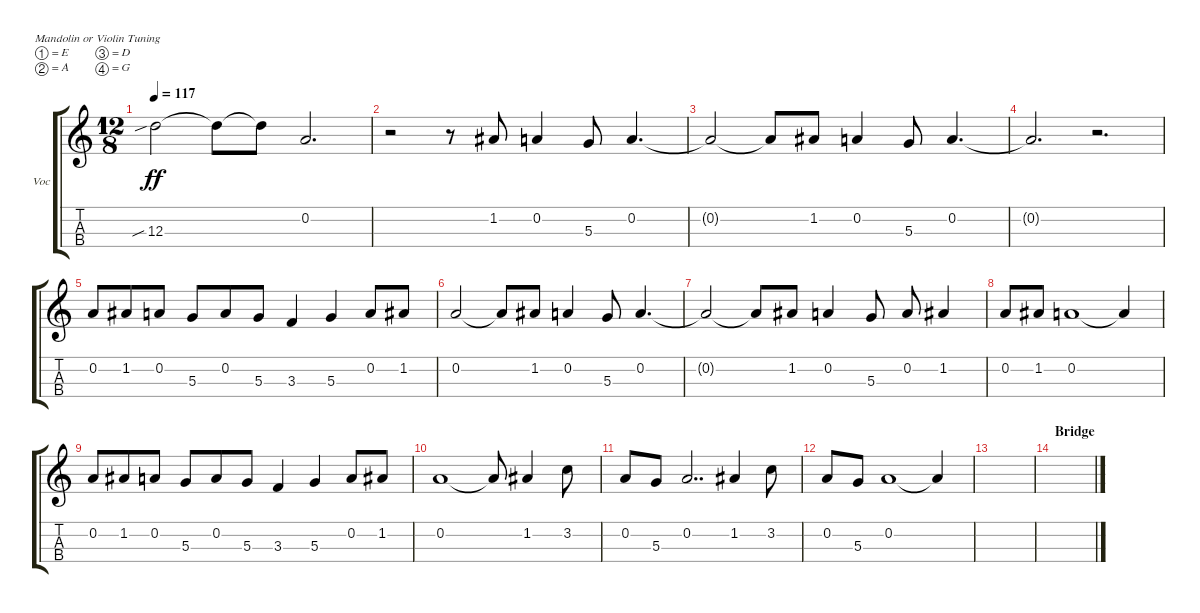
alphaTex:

\defaultSystemsLayout 4
\bracketExtendMode groupsimilarinstruments
\firstSystemTrackNameOrientation horizontal
\otherSystemsTrackNameOrientation horizontal
\track ("Christin`s Vocal" "Voc") {instrument violin}
\staff {score tabs}
\tuning (E5 A4 D4 G3)
\ts (12 8)
\tempo 117
\clef g2
\scale
0.333333
\ks c
12.3{sib}.2{dy ff} 12.3{t}.8 12.3{t}.8 0.2.2{d} |
\scale
0.333333 r.2 r.8 1.2.8 0.2.4 5.3.8 0.2.4{d} |
\scale
0.333333 0.2{t}.2 0.2{t}.8 1.2.8 0.2.4 5.3.8 0.2.4{d} |
\scale
0.333333 0.2{t}.2{d} r.2{d} |
\scale
0.333333 0.2.8 1.2.8 0.2.8 5.3.8 0.2.8 5.3.8 3.3.4 5.3.4 0.2.8 1.2.8 |
\scale
0.333333 0.2.2 0.2{t}.8 1.2.8 0.2.4 5.3.8 0.2.4{d} |
\scale
0.333333 0.2{t}.2 0.2{t}.8 1.2.8 0.2.4 5.3.8 0.2.8 1.2.4 |
\scale
0.333333 0.2.8 1.2.8 0.2.1 0.2{t}.4 |
\scale
0.333333 0.2.8 1.2.8 0.2.8 5.3.8 0.2.8 5.3.8 3.3.4 5.3.4 0.2.8 1.2.8 |
\scale
0.333333 0.2.1 0.2{t}.8 1.2.4 3.2.8 |
\scale
0.333333 0.2.8 5.3.8 0.2.2{dd} 1.2.4 3.2.8 |
\scale
0.333333 0.2.8 5.3.8 0.2.1 0.2{t}.4 |
\scale
0.333333 |
\section ("" "Bridge")
\scale
0.333333 |
\scale
0.333333 |
\scale
0.333333
